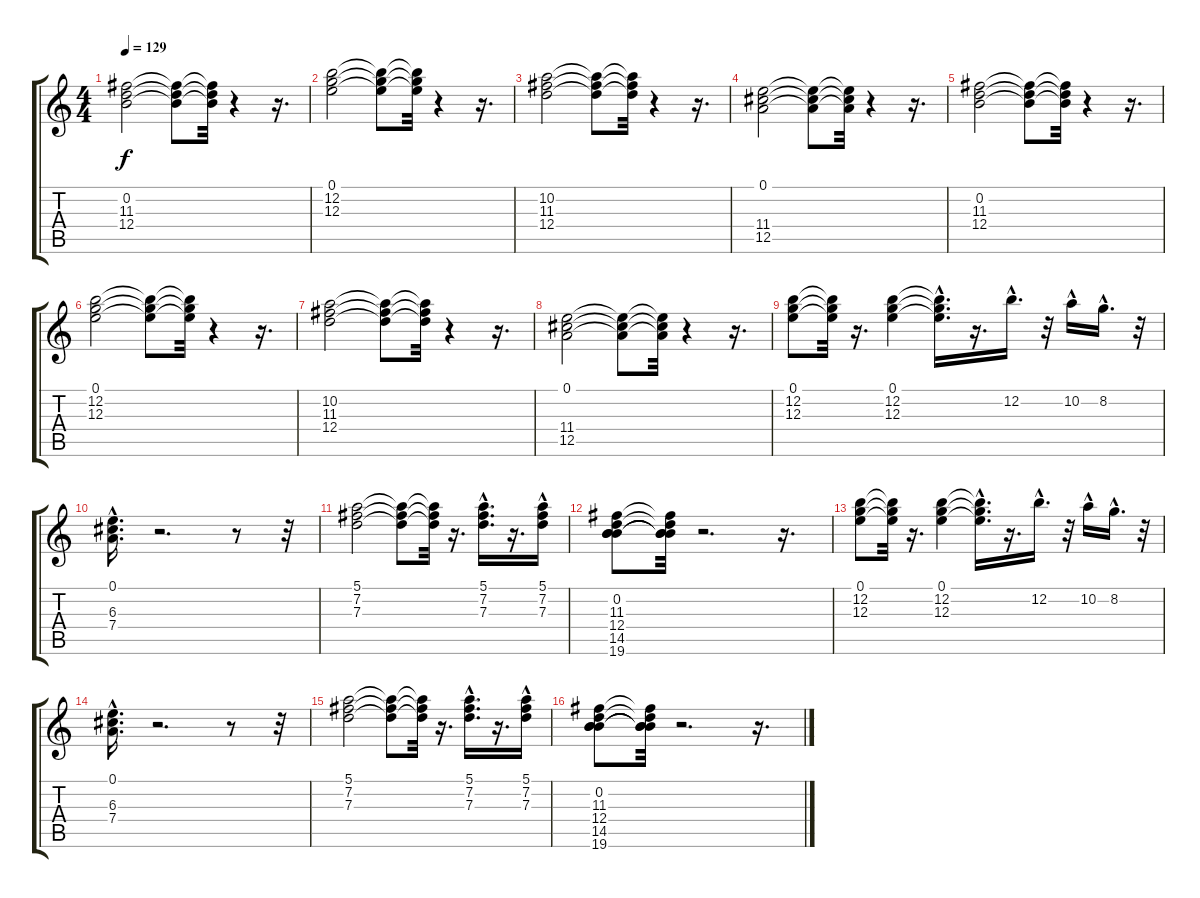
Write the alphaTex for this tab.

\track "" {instrument acousticguitarnylon}
\staff {score tabs}
\tuning (E4 B3 G3 D3 A2 E2) {hide}
\ts (4 4)
\tempo 129
\clef g2
\ks c
(0.2 11.3 12.4).2{dy f} (0.2{t} 11.3{t} 12.4{t}).8 (0.2{t} 11.3{t} 12.4{t}).32 r.4 r.16{d} |
(0.1 12.2 12.3).2 (0.1{t} 12.2{t} 12.3{t}).8 (0.1{t} 12.2{t} 12.3{t}).32 r.4 r.16{d} |
(10.2 11.3 12.4).2 (10.2{t} 11.3{t} 12.4{t}).8 (10.2{t} 11.3{t} 12.4{t}).32 r.4 r.16{d} |
(0.1 11.4 12.5).2 (0.1{t} 11.4{t} 12.5{t}).8 (0.1{t} 11.4{t} 12.5{t}).32 r.4 r.16{d} |
(0.2 11.3 12.4).2 (0.2{t} 11.3{t} 12.4{t}).8 (0.2{t} 11.3{t} 12.4{t}).32 r.4 r.16{d} |
(0.1 12.2 12.3).2 (0.1{t} 12.2{t} 12.3{t}).8 (0.1{t} 12.2{t} 12.3{t}).32 r.4 r.16{d} |
(10.2 11.3 12.4).2 (10.2{t} 11.3{t} 12.4{t}).8 (10.2{t} 11.3{t} 12.4{t}).32 r.4 r.16{d} |
(0.1 11.4 12.5).2 (0.1{t} 11.4{t} 12.5{t}).8 (0.1{t} 11.4{t} 12.5{t}).32 r.4 r.16{d} |
(0.1 12.2 12.3).8 (0.1{t} 12.2{t} 12.3{t}).32 r.16{d} (0.1 12.2 12.3).4 (0.1{hac t} 12.2{hac t} 12.3{hac t}).16{d} r.16{d} 12.2{hac}.16{d} r.32 10.2{hac}.16 8.2{hac}.16{d} r.32 |
(0.1{hac} 6.3{hac} 7.4{hac}).16{d} r.2{d} r.8 r.32 |
(5.1 7.2 7.3).2 (5.1{t} 7.2{t} 7.3{t}).8 (5.1{t} 7.2{t} 7.3{t}).32 r.16{d} (5.1{hac} 7.2{hac} 7.3{hac}).16{d} r.16{d} (5.1{hac} 7.2 7.3).16 |
(0.2 11.3 12.4 14.5 19.6).8 (0.2{t} 11.3{t} 12.4{t} 14.5{t} 19.6{t}).32 r.2{d} r.16{d} |
(0.1 12.2 12.3).8 (0.1{t} 12.2{t} 12.3{t}).32 r.16{d} (0.1 12.2 12.3).4 (0.1{hac t} 12.2{hac t} 12.3{hac t}).16{d} r.16{d} 12.2{hac}.16{d} r.32 10.2{hac}.16 8.2{hac}.16{d} r.32 |
(0.1{hac} 6.3{hac} 7.4{hac}).16{d} r.2{d} r.8 r.32 |
(5.1 7.2 7.3).2 (5.1{t} 7.2{t} 7.3{t}).8 (5.1{t} 7.2{t} 7.3{t}).32 r.16{d} (5.1{hac} 7.2{hac} 7.3{hac}).16{d} r.16{d} (5.1{hac} 7.2 7.3).16 |
(0.2 11.3 12.4 14.5 19.6).8 (0.2{t} 11.3{t} 12.4{t} 14.5{t} 19.6{t}).32 r.2{d} r.16{d}
